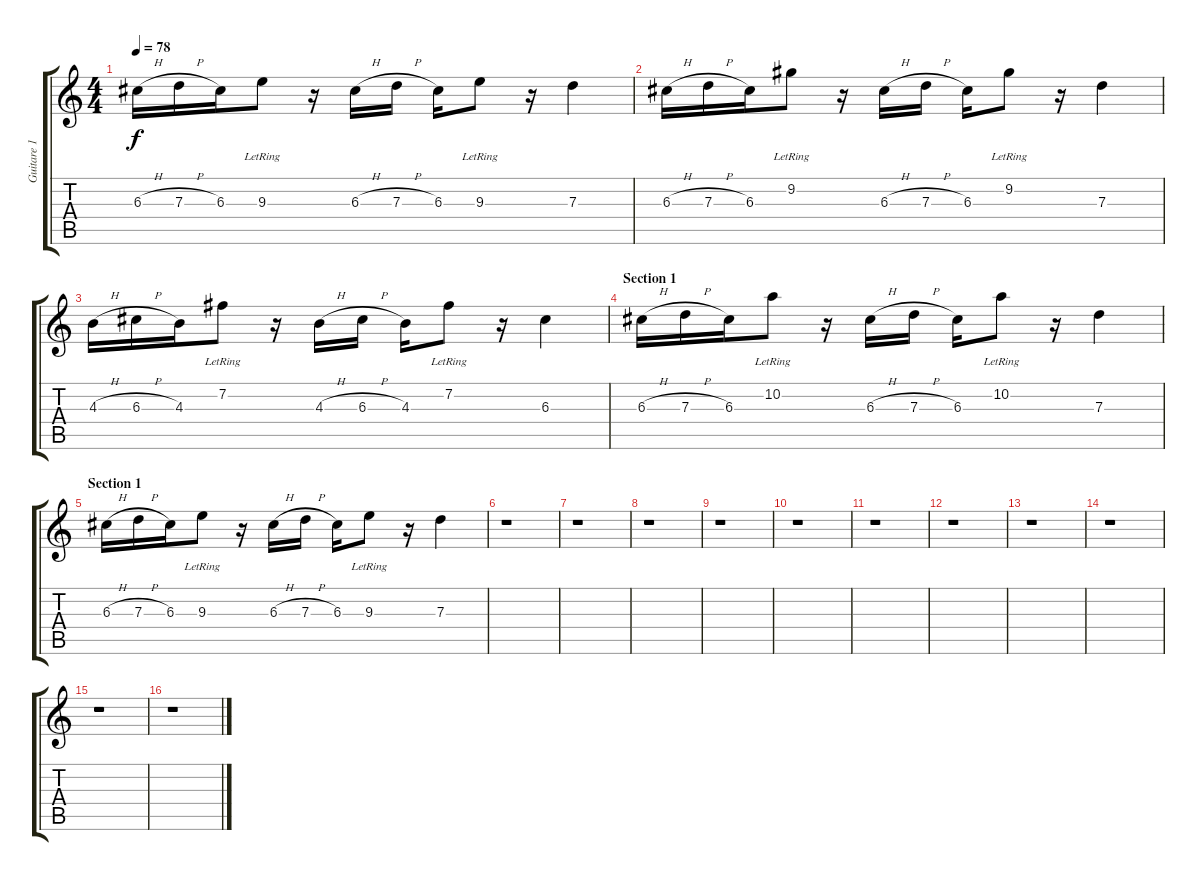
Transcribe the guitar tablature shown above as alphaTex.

\track ("Guitare 1" "Guitare 1") {instrument electricguitarjazz}
\staff {score tabs}
\tuning (E4 B3 G3 D3 A2 E2) {hide}
\ts (4 4)
\tempo 78
\clef g2
\ks c
6.3{h}.16{dy f} 7.3{h}.16 6.3.16 9.3{lr}.8 r.16 6.3{h}.16 7.3{h}.16 6.3.16 9.3{lr}.8 r.16 7.3.4 |
6.3{h}.16{volume 14} 7.3{h}.16{volume 14} 6.3.16{volume 14} 9.2{lr}.8{volume 14} r.16 6.3{h}.16 7.3{h}.16{volume 13} 6.3.16{volume 13} 9.2{lr}.8{volume 13} r.16 7.3.4{volume 12} |
4.3{h}.16{volume 12} 6.3{h}.16{volume 12} 4.3.16{volume 11} 7.2{lr}.8{volume 11} r.16 4.3{h}.16{volume 10} 6.3{h}.16{volume 9} 4.3.16{volume 9} 7.2{lr}.8{volume 9} r.16 6.3.4{volume 9} |
\section ("" "Section 1")
6.3{h}.16{volume 8} 7.3{h}.16{volume 8} 6.3.16{volume 7} 10.2{lr}.8{volume 7} r.16 6.3{h}.16{volume 6} 7.3{h}.16{volume 6} 6.3.16{volume 6} 10.2{lr}.8{volume 5} r.16 7.3.4{volume 5} |
\section ("" "Section 1")
6.3{h}.16{volume 4} 7.3{h}.16{volume 4} 6.3.16{volume 4} 9.3{lr}.8{volume 4} r.16 6.3{h}.16{volume 3} 7.3{h}.16{volume 3} 6.3.16{volume 3} 9.3{lr}.8{volume 3} r.16 7.3.4{volume 2} |
r.1 |
r.1 |
r.1 |
r.1 |
r.1 |
r.1 |
r.1 |
r.1 |
r.1 |
r.1 |
r.1
